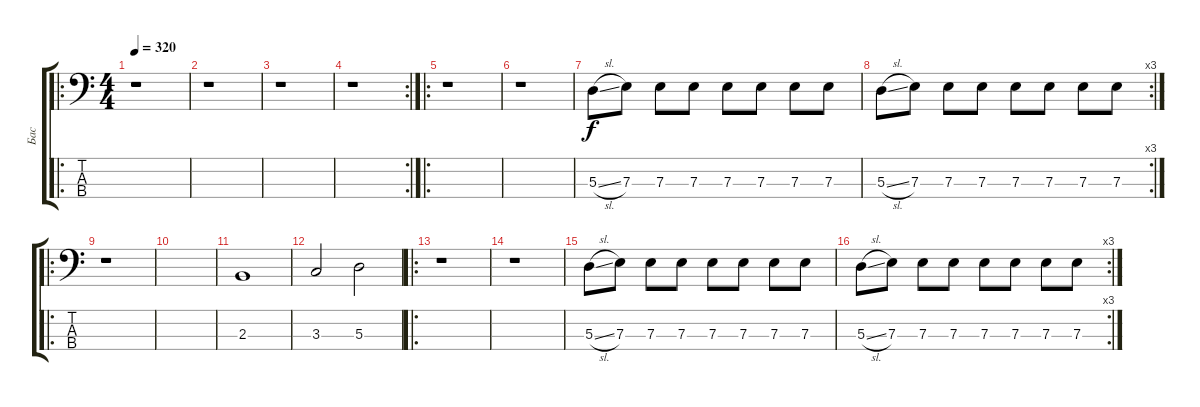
\track ("Бас" "Бас") {instrument electricbasspick}
\staff {score tabs}
\tuning (G2 D2 A1 E1) {hide}
\ro
\ts (4 4)
\tempo 320
\clef f4
\ks c
r.1{dy f} |
r.1 |
r.1 |
\rc 2
r.1 |
\ro
r.1 |
r.1 |
5.3{sl}.8 7.3.8 7.3.8 7.3.8 7.3.8 7.3.8 7.3.8 7.3.8 |
\rc 3
5.3{sl}.8 7.3.8 7.3.8 7.3.8 7.3.8 7.3.8 7.3.8 7.3.8 |
\ro
r.1 |
|
2.3.1 |
3.3.2 5.3.2 |
\ro
r.1 |
r.1 |
5.3{sl}.8 7.3.8 7.3.8 7.3.8 7.3.8 7.3.8 7.3.8 7.3.8 |
\rc 3
5.3{sl}.8 7.3.8 7.3.8 7.3.8 7.3.8 7.3.8 7.3.8 7.3.8
